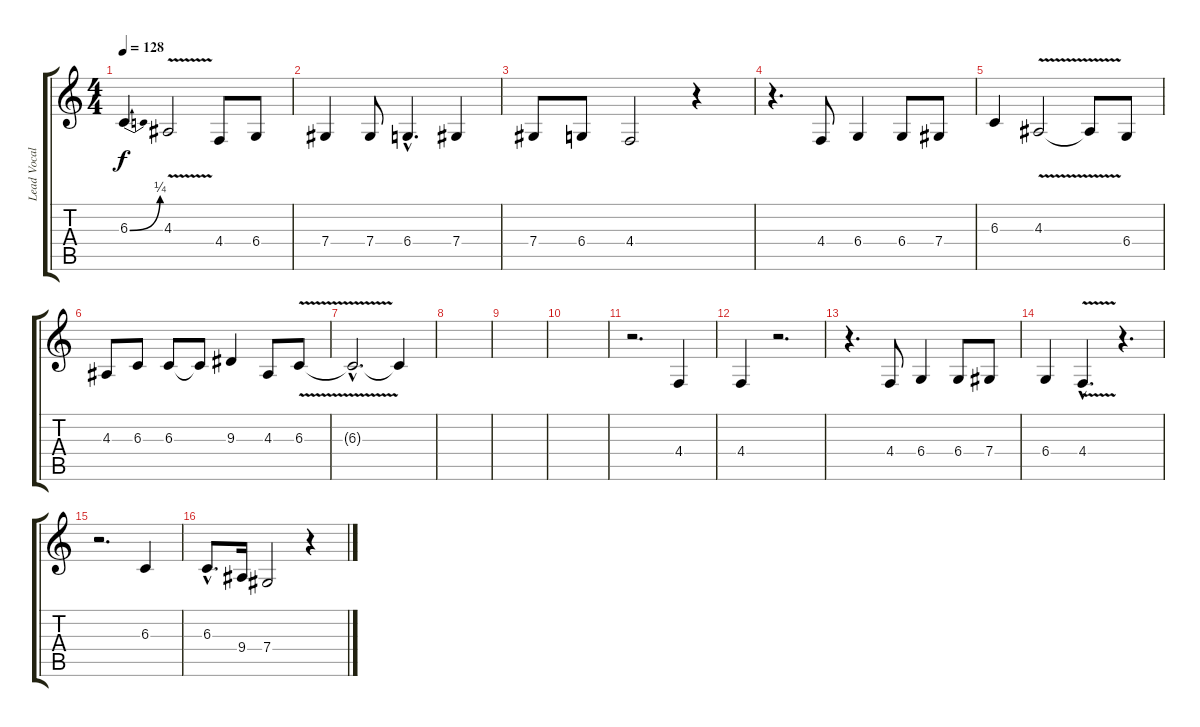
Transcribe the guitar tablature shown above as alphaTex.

\track ("Lead Vocal" "Lead Vocal") {instrument voiceoohs}
\staff {score tabs}
\tuning (Eb4 Bb3 Gb3 Db3 Ab2 Eb2) {hide}
\ts (4 4)
\tempo 128
\clef g2
\ks c
6.3{be (bend 0 0 60 1)}.4{dy f} 4.3{v}.2 4.4.8 6.4.8 |
7.4.4 7.4.8 6.4{hac}.4{d} 7.4.4 |
7.4.8 6.4.8 4.4.2 r.4 |
r.4{d} 4.4.8 6.4.4 6.4.8 7.4.8 |
6.3.4 4.3{v}.2 4.3{t}.8 6.4.8 |
4.3.8 6.3.8 6.3.8 6.3{t}.8 9.3.4 4.3.8 6.3{v}.8 |
6.3{hac t}.2{d} 6.3{t}.4 |
|
|
|
r.2{d} 4.4.4 |
4.4.4 r.2{d} |
r.4{d} 4.4.8 6.4.4 6.4.8 7.4.8 |
6.4.4 4.4{v hac}.4{d} r.4{d} |
r.2{d} 6.3.4 |
6.3{hac}.8{d} 9.4.16 7.4.2 r.4
